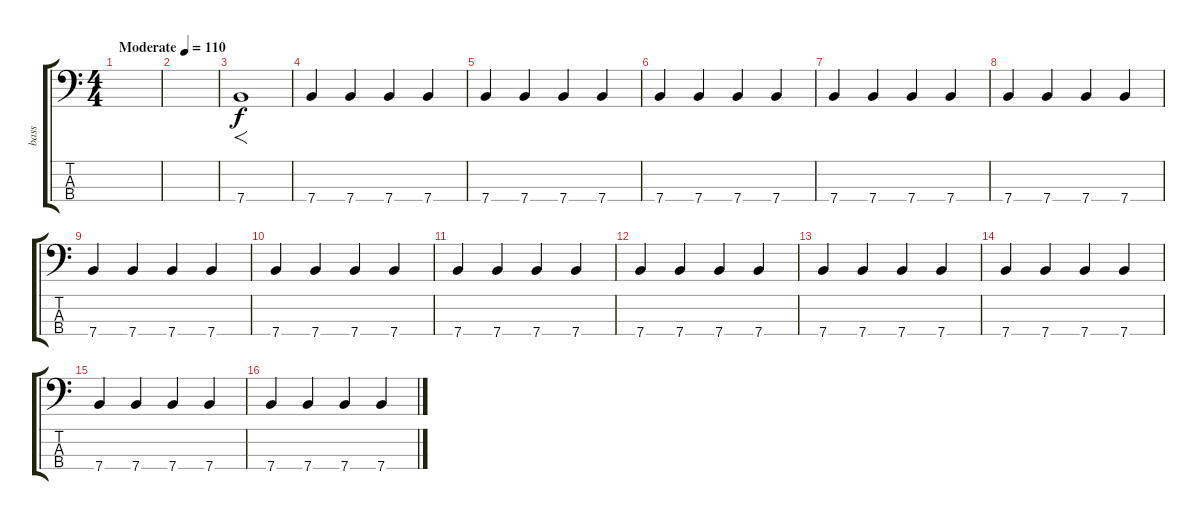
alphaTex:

\track ("bass" "bass") {instrument electricbassfinger}
\staff {score tabs}
\tuning (G2 D2 A1 E1) {hide}
\ts (4 4)
\tempo (110 "Moderate")
\clef f4
\ks c
|
|
7.4.1{f} |
7.4.4 7.4.4 7.4.4 7.4.4 |
7.4.4 7.4.4 7.4.4 7.4.4 |
7.4.4 7.4.4 7.4.4 7.4.4 |
7.4.4 7.4.4 7.4.4 7.4.4 |
7.4.4 7.4.4 7.4.4 7.4.4 |
7.4.4 7.4.4 7.4.4 7.4.4 |
7.4.4 7.4.4 7.4.4 7.4.4 |
7.4.4 7.4.4 7.4.4 7.4.4 |
7.4.4 7.4.4 7.4.4 7.4.4 |
7.4.4 7.4.4 7.4.4 7.4.4 |
7.4.4 7.4.4 7.4.4 7.4.4 |
7.4.4 7.4.4 7.4.4 7.4.4 |
7.4.4 7.4.4 7.4.4 7.4.4
